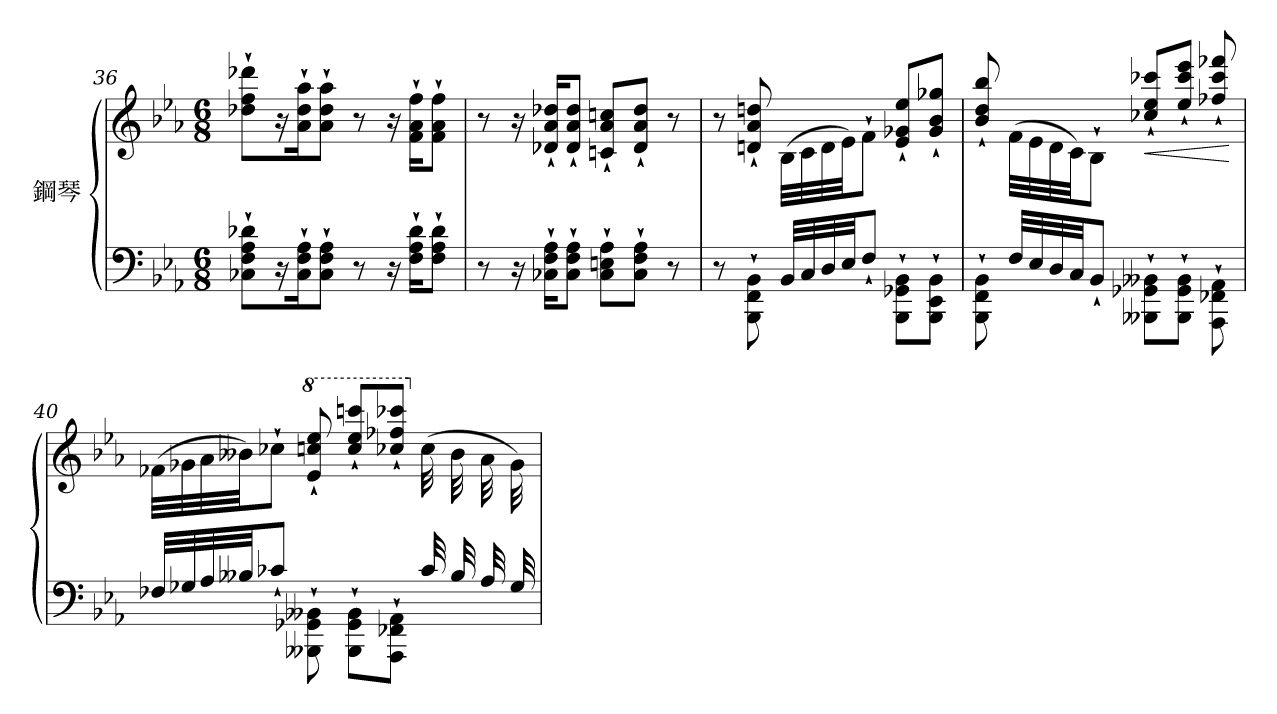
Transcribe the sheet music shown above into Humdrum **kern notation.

**kern	**kern	**dynam
*part1	*part1	*part1
*staff2	*staff1	*staff1/2
*I"鋼琴	*	*
*clefF4	*clefG2	*
*k[b-e-a-]	*k[b-e-a-]	*
*M6/8	*M6/8	*
*MM160	*MM160	*
=36	=36	=36
8C-X\` 8F\` 8A-\` 8d-X\`L	8dd-X\` 8ff\` 8ddd-X\`L	.
16r	16r	.
16C-\` 16F\` 16A-\`K	16a-\` 16dd-\` 16aa-\`K	.
8C-\` 8F\` 8A-\`J	8a-\` 8dd-\` 8aa-\`J	.
8r	8r	.
16r	16r	.
16F\` 16A-\` 16d-\`KL	16f\` 16a-\` 16ff\`KL	.
8F\` 8A-\` 8d-\`J	8f\` 8a-\` 8ff\`J	.
!!LO:LB:g=z
=37	=37	=37
8r	8r	.
16r	16r	.
16C-X\` 16F\` 16A-\`KL	16d-X/` 16a-/` 16dd-X/`KL	.
8C-\` 8F\` 8A-\`J	8d-/` 8a-/` 8dd-/`J	.
8C-\` 8En\` 8A-\`L	8cn/` 8a-/` 8ccn/`L	.
8C-\` 8F\` 8A-\`J	8d-/` 8a-/` 8dd-/`J	.
8r	8r	.
=38	=38	=38
8r	8r	.
8BBB-\` 8FF\` 8BB-\`	8dn/` 8a-/` 8ddn/`	.
32BB-/LLL	(>32B-\LLL	.
32C/	32c\	.
32D/	32d\	.
32E-/JJ	32e-\JJ)	.
8F`/J	8f`\J	.
8BBB-\` 8GG-X\` 8BB-\`L	8e-/` 8g-X/` 8ee-/`L	.
8BBB-\` 8EE-\` 8BB-\`J	8g-/` 8b-/` 8gg-X/`J	.
=39	=39	=39
8BBB-\` 8FF\` 8BB-\`	8b-/` 8dd/` 8bb-/`	.
32F/LLL	(>32f\LLL	.
32E-/	32e-\	.
32D/	32d\	.
32C/JJ	32c\JJ)	.
8BB-`/J	8B-`\J	.
!	!	!LO:HP:b
8BBB--X\` 8GG-X\` 8BB--X\`L	8cc-X/` 8ee-/` 8ccc-X/`L	<
8BBB--\` 8GG-\` 8BB--\`J	8ee-/` 8ccc-/` 8eee-/`J	.
8AAA-\` 8FF-X\` 8AA-\`	8ff-X/` 8ccc-/` 8fff-X/`	.
.	.	[
!!LO:LB:g=z
=40	=40	=40
32F-X/LLL	(>32f-X\LLL	.
32G-X/	32g-X\	.
32A-/	32a-\	.
32B--X/JJ	32b--X\JJ)	.
8c-X`/J	8cc-X`\J	.
*	*8va	*
8BBB--X\` 8GG-X\` 8BB--X\`	8ee-/` 8ccc/` 8eee-/`	.
8BBB--\` 8GG-\` 8BB--\`L	8ccc/` 8eee-/` 8ccccn/`L	.
8AAA-\` 8FF-X\` 8AA-\`J	8ccc-X/` 8fff-X/` 8cccc-X/`J	.
*	*X8va	*
32c-/LLL	(>32cc-\LLL	.
32B--/	32b--\	.
32A-/	32a-\	.
32G-/JJ	32g-\JJ)	.
=	=	=
*-	*-	*-
